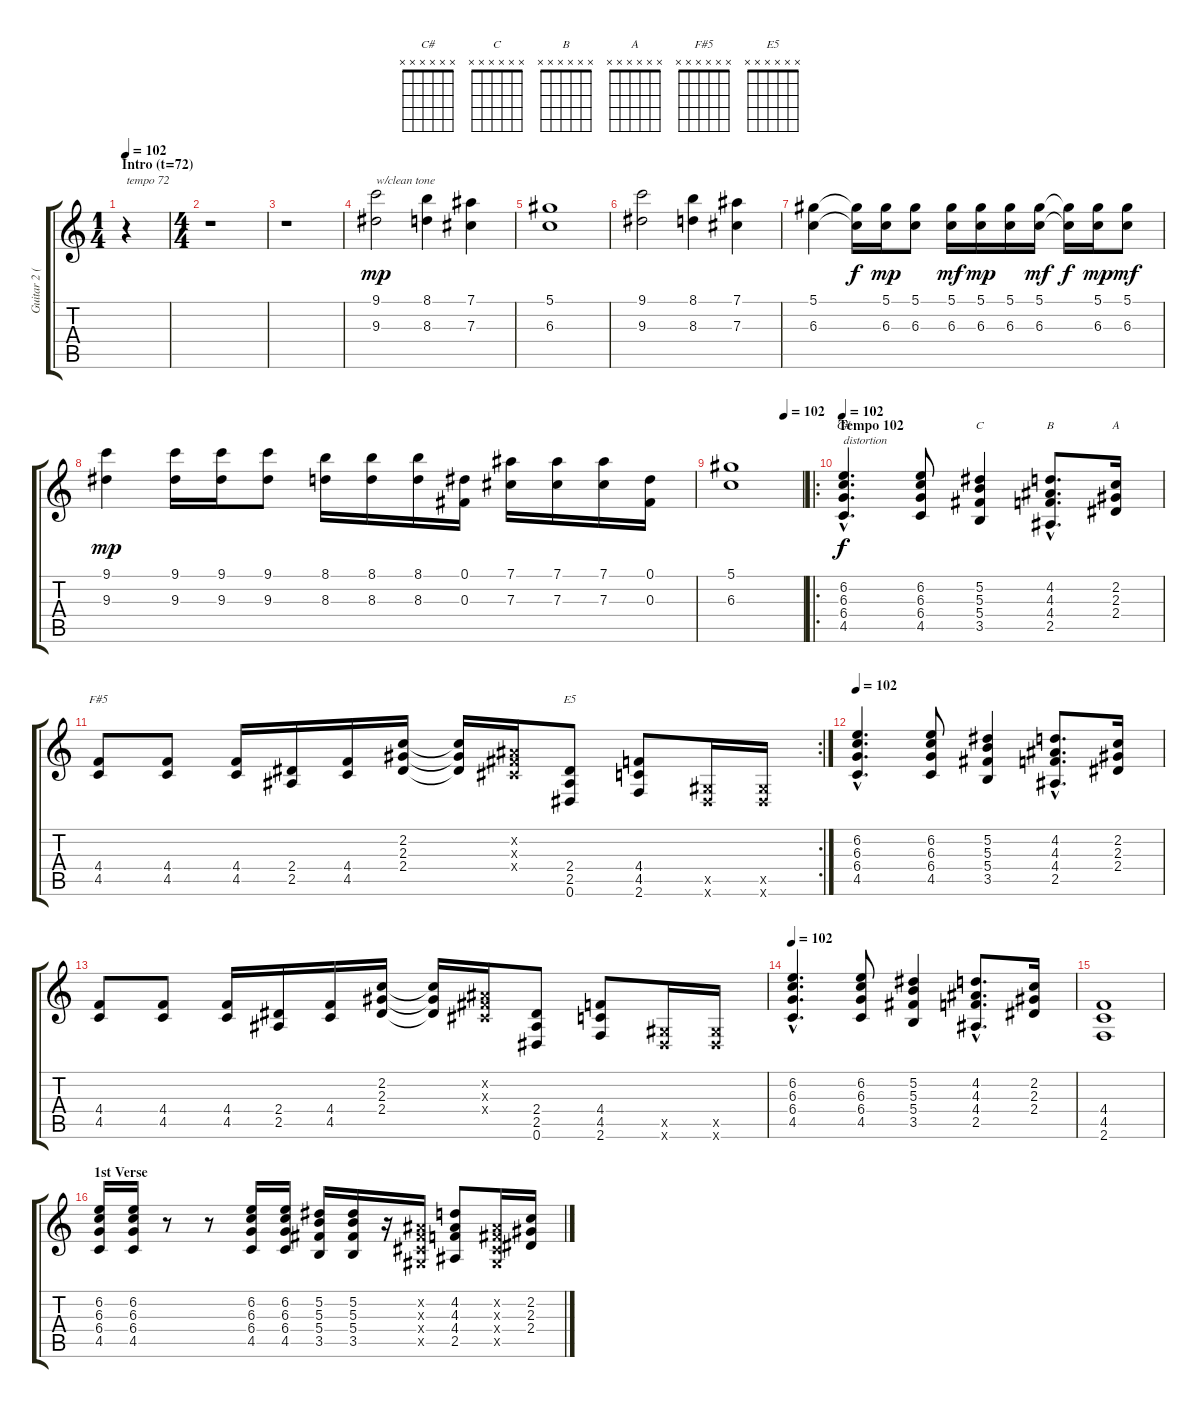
\track ("Guitar 2 (Izzy)" "Guitar 2 (") {instrument overdrivenguitar}
\staff {score tabs}
\tuning (Eb4 Bb3 Gb3 Db3 Ab2 Eb2) {hide}
\chord ("C#" x x x x x x) {firstfret 0}
\chord ("C" x x x x x x) {firstfret 0}
\chord ("B" x x x x x x) {firstfret 0}
\chord ("A" x x x x x x) {firstfret 0}
\chord ("F#5" x x x x x x) {firstfret 0}
\chord ("E5" x x x x x x) {firstfret 0}
\ts (1 4)
\section ("" "Intro (t=72)")
\tempo 102
\tempo 72
\tempo 102
\clef g2
\ks c
r.4{txt "tempo 72" dy mp instrument electricguitarjazz} |
\ts (4 4)
r.1 |
r.1 |
(9.1 9.3).2{txt "w/clean tone" instrument electricguitarjazz} (8.1 8.3).4 (7.1 7.3).4 |
(5.1 6.3).1 |
(9.1 9.3).2 (8.1 8.3).4 (7.1 7.3).4 |
(5.1 6.3).4 (5.1{t} 6.3{t}).16{dy f} (5.1 6.3).16{dy mp} (5.1 6.3).8 (5.1 6.3).16{dy mf} (5.1 6.3).16{dy mp} (5.1 6.3).16 (5.1 6.3).16{dy mf} (5.1{t} 6.3{t}).16{dy f} (5.1 6.3).16{dy mp} (5.1 6.3).8{dy mf} |
(9.1 9.3).4{dy mp} (9.1 9.3).16 (9.1 9.3).16 (9.1 9.3).8 (8.1 8.3).16 (8.1 8.3).16 (8.1 8.3).16 (0.1 0.3).16 (7.1 7.3).16 (7.1 7.3).16 (7.1 7.3).16 (0.1 0.3).16 |
\tempo (102 0.75)
(5.1 6.3).1 |
\ro
\section ("" "Tempo 102")
\tempo 102
(6.2{hac} 6.3{hac} 6.4{hac} 4.5{hac}).4{d ch "C#" txt "distortion" dy f instrument overdrivenguitar} (6.2 6.3 6.4 4.5).8 (5.2 5.3 5.4 3.5).4{ch "C"} (4.2{hac} 4.3{hac} 4.4{hac} 2.5{hac}).8{d ch "B"} (2.2 2.3 2.4).16{ch "A"} |
\rc 2
(4.4 4.5).8{ch "F#5"} (4.4 4.5).8 (4.4 4.5).16 (2.4 2.5).16 (4.4 4.5).16 (2.2 2.3 2.4).16 (2.2{t} 2.3{t} 2.4{t}).16 (0.2{x} 0.3{x} 0.4{x}).16 (2.4 2.5 0.6).8{ch "E5"} (4.4 4.5 2.6).8 (0.5{x} 0.6{x}).16 (0.5{x} 0.6{x}).16 |
\tempo 102
(6.2{hac} 6.3{hac} 6.4{hac} 4.5{hac}).4{d} (6.2 6.3 6.4 4.5).8 (5.2 5.3 5.4 3.5).4 (4.2{hac} 4.3{hac} 4.4{hac} 2.5{hac}).8{d} (2.2 2.3 2.4).16 |
(4.4 4.5).8 (4.4 4.5).8 (4.4 4.5).16 (2.4 2.5).16 (4.4 4.5).16 (2.2 2.3 2.4).16 (2.2{t} 2.3{t} 2.4{t}).16 (0.2{x} 0.3{x} 0.4{x}).16 (2.4 2.5 0.6).8 (4.4 4.5 2.6).8 (0.5{x} 0.6{x}).16 (0.5{x} 0.6{x}).16 |
\tempo 102
(6.2{hac} 6.3{hac} 6.4{hac} 4.5{hac}).4{d} (6.2 6.3 6.4 4.5).8 (5.2 5.3 5.4 3.5).4 (4.2{hac} 4.3{hac} 4.4{hac} 2.5{hac}).8{d} (2.2 2.3 2.4).16 |
(4.4 4.5 2.6).1 |
\section ("" "1st Verse")
(6.2 6.3 6.4 4.5).16 (6.2 6.3 6.4 4.5).16 r.8 r.8 (6.2 6.3 6.4 4.5).16 (6.2 6.3 6.4 4.5).16 (5.2 5.3 5.4 3.5).16 (5.2 5.3 5.4 3.5).16 r.16 (0.2{x} 0.3{x} 0.4{x} 0.5{x}).16 (4.2 4.3 4.4 2.5).8 (0.2{x} 0.3{x} 0.4{x} 0.5{x}).16 (2.2 2.3 2.4).16
